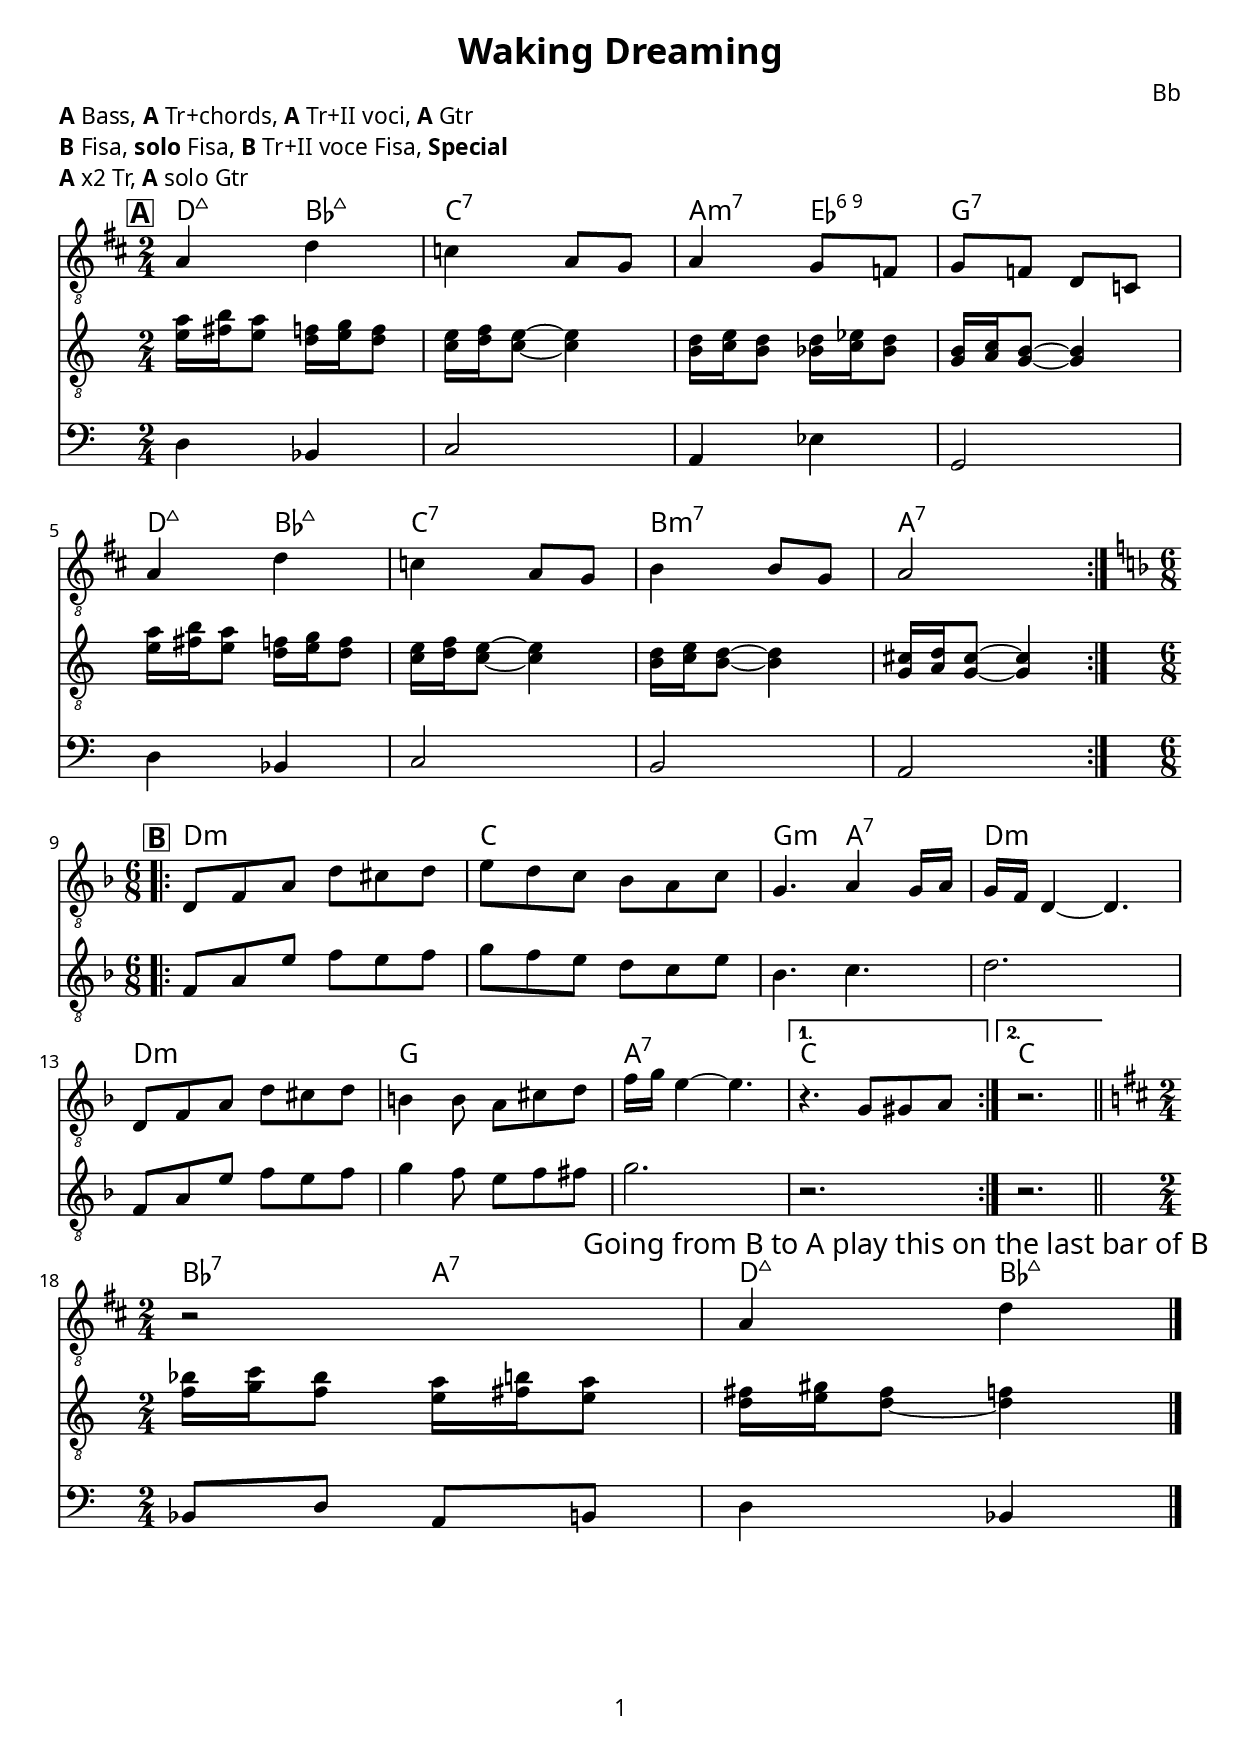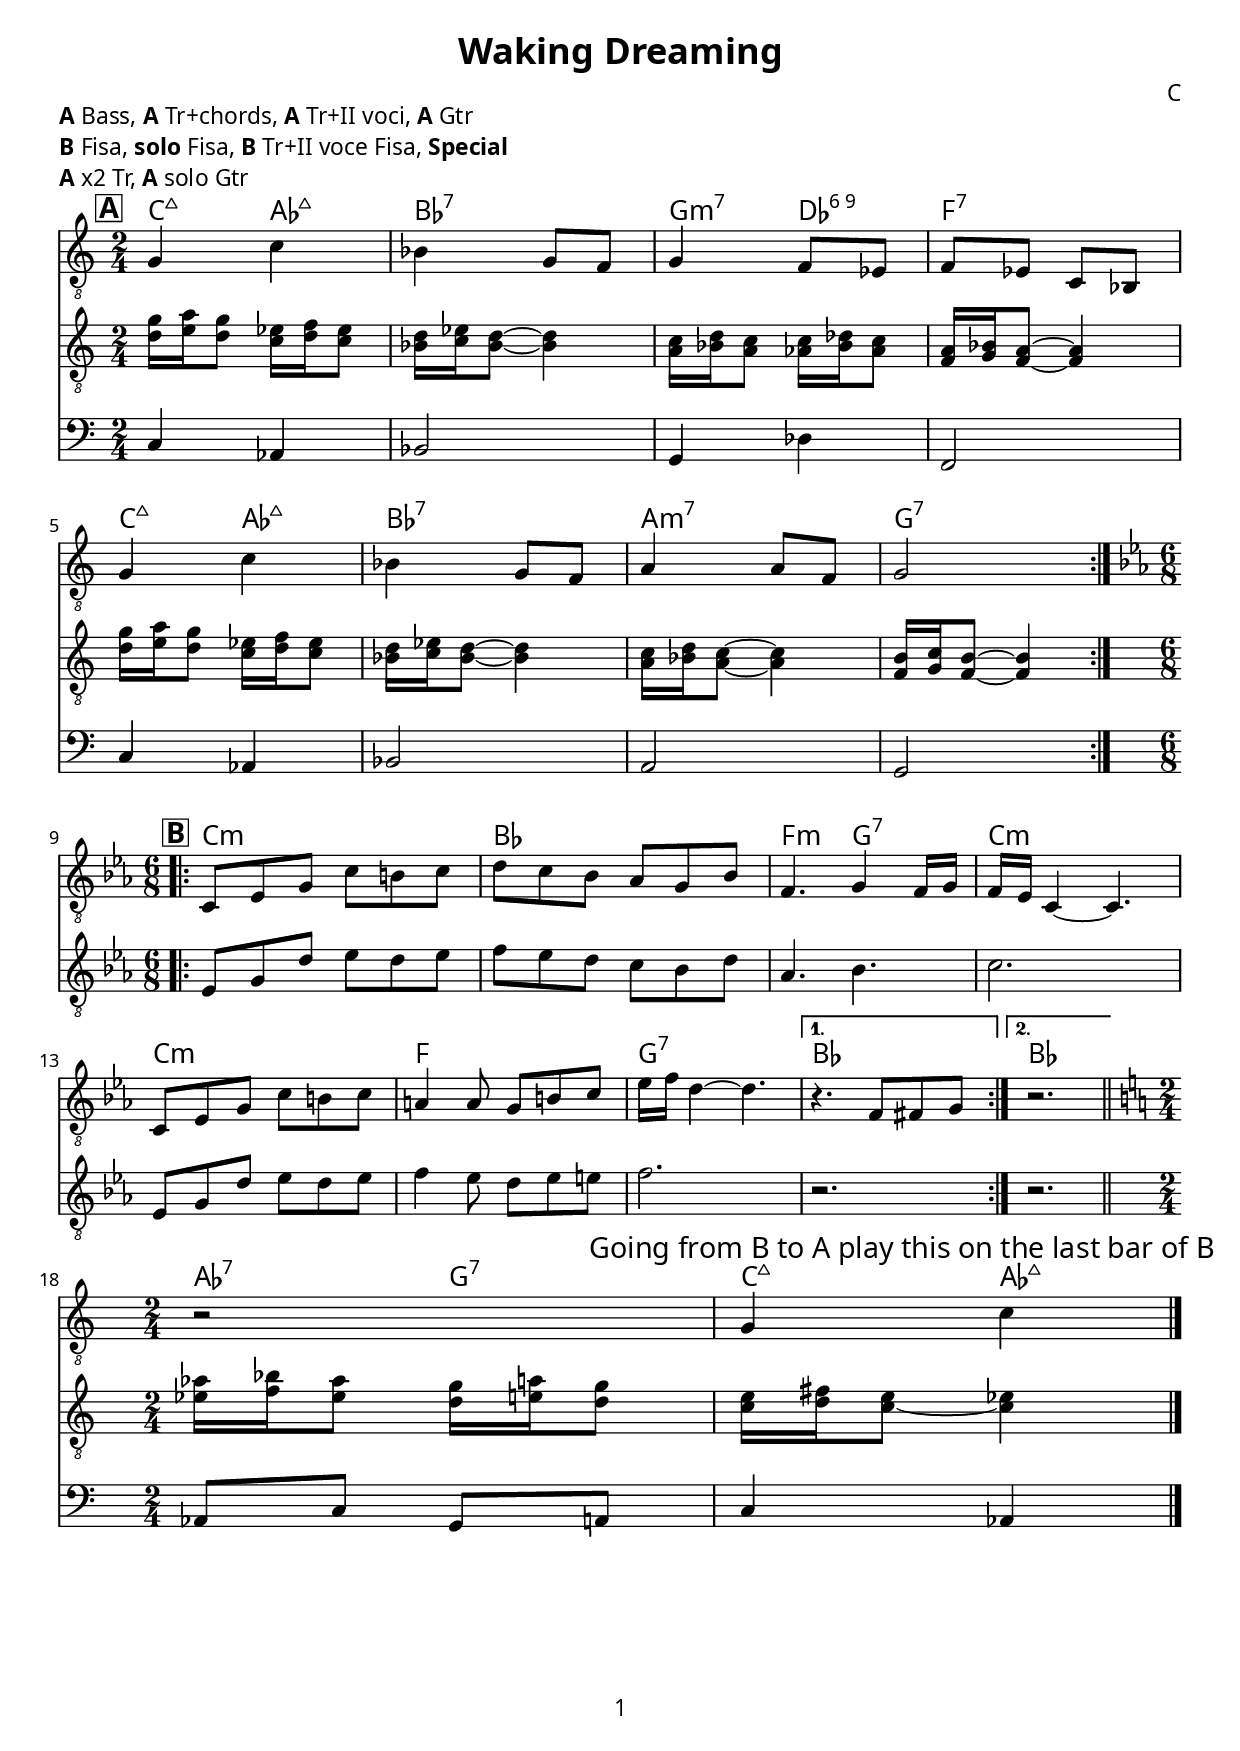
% {{{ PARAMETRI
  myTitle = "Waking Dreaming"
  myKey = \key c \major
  myTime = \time 2/4 
  myTempo =  #(ly:make-moment 60 4)

  struttura = \markup {
    \column {
        \line {\bold{A} Bass, \bold{A} Tr+chords, \bold{A} Tr+II voci, \bold{A} Gtr}
        \line{ \bold{B} Fisa, \bold{solo} Fisa, \bold{B} Tr+II voce Fisa, \bold{Special}}
        \line{\bold{A}x2 Tr, \bold{A} solo Gtr}
      }
    }
% }}}

% INTESTAZIONE {{{
\version "2.18.2"

\header {
title = \myTitle
}

\paper{
print-first-page-number = ##t
oddHeaderMarkup = \markup \null
evenHeaderMarkup = \markup \null
oddFooterMarkup = \markup {
  \fill-line {
    \on-the-fly \print-page-number-check-first
    \fromproperty #'page:page-number-string
  }
}
evenFooterMarkup = \oddFooterMarkup
#(set-global-staff-size 10)
myStaffSize = #20
fonts = #(make-pango-font-tree
"FontAwesome"
"FontAwesome"
"FontAwesome"
(/ myStaffSize 20))
}

global = {
\myKey
\numericTimeSignature
\myTime
\set Score.markFormatter = #format-mark-box-alphabet
}
\layout { indent = #0 }

\layout {
  \context { 
    \Staff \RemoveEmptyStaves 
    \override VerticalAxisGroup.remove-first = ##t
  }
}
%}}}

% {{{ PARTE A
  temaA = {
    \repeat volta 2{
      g4 c bes g8 f | g4 f8 ees | f ees c bes |
      g'4 c | bes g8 f | a4 a8 f | g2 |
    }
  }

  ritmicaAuno = {
    \repeat volta 2{
      g16 a g8 ees16 f ees8 | d16 ees d8~ d4 |
      c16 d c8 c16 des c8 | a16 bes a8~ a4 |
      g'16 a g8 ees16 f ees8 | d16 ees d8~ d4 |
      c16 d c8~ c4 | b16 c b8~ b4 |
    }
  }

  ritmicaAdue = {
    \repeat volta 2{
      d16 e d8 c16 d c8 | bes16 c bes8~ bes 4|
      a16 bes a8 aes16 bes aes8 | f16 g f8~ f4 |
      d'16 e d8 c16 d c8 | bes16 c bes8~ bes 4|
      a16 bes a8~ a4 | f16 g f8~ f4 |
    }
  }

  accordiA = \chordmode{
    \repeat volta 2{
      c4:maj7 aes:maj7 | bes2:7 | g4:m7 des:6.9 | f2:7 |
      c4:maj7 aes:maj7 | bes2:7 | a2:m7 | g2:7 |
    }
  }

  bassoA = {
    \repeat volta 2{
      c4 aes | bes2 | g4 des' | f,2 |
      c'4 aes | bes2 | a2 | g2 |
    }
  }

  silenzioA = {
      s2 | s2 | s2 | s2 | 
      s2 | s2 | s2 | s2 | 
  }
% }}}

% {{{ PARTE B
  temaB = {
    \time 6/8
    \key c \minor
    \repeat volta 2{
      c,8 ees g c b c | d c bes aes g bes | 
      f4. g4 f16 g | f ees  c4~ c4. |
      c8 ees g c b c | a4 a8 g b c | 
      ees16 f d4~ d4. | 
    }
    \alternative{
      { r4. f,8 fis g | }
      { r2. | }
    }
}

  temaBdue = {
    \time 6/8
    \key c \minor
    \repeat volta 2{
      ees,8 g d' ees d ees | f ees d c bes d | aes4. bes4. | c2. |
      ees,8 g d' ees d ees | f4 ees8 d ees e | f2. |
    }
    \alternative{
      { r2. | }
      { r2. | }
    }
}

  accordiB = \chordmode{
    \repeat volta 2 {
      c2.:m | bes2. | f4.:m g4.:7 | c2.:m | \break
      c2.:m | f2. | g2.:7 |
    }
    \alternative
    {
      { bes2.: | }
      { bes2.: | }
    }
  }

  silenzioB = {
    \time 6/8
    \repeat volta 2{
      s2. | s2. | s2. | s2. | 
      s2. | s2. | s2. | 
    }
    \alternative{
      { s2. | }
      { s2. | }
    }
  }
% }}}

% {{{ PARTE C
  temaC = {
    \time 2/4
    \key c \major
    \mark \markup {
      \hspace #44
      "Going from B to A play this on the last bar of B"
    }
      r2 |  g4 c |
  }

  ritmicaCuno = {
    \time 2/4
      ees16 f ees8 d16 e d8 | c16 d c8~ c4 |
  }

  ritmicaCdue = {
    \time 2/4
      aes16 bes aes8 g16 a g8 | e16 fis e8 ees4 |
  }

  accordiC = \chordmode{
    \time 2/4
      aes4:7 g:7 | c4:maj7 aes:maj7 | 
  }

  bassoC = {
    \time 2/4
    aes8 c g a | c4 aes4 |
  }

  silenzioC = {
    \time 2/4
      s2 | s2 |
  }
% }}}

% SCORE {{{
tema = \relative c' {
  \mark \default
  \temaA \break
  \mark \default
  \temaB \break
  \bar "||"
  \temaC \break
  \bar "|."
}

temaDue = \relative c' {
  \silenzioA
  \temaBdue 
  \silenzioC
}


basso = \relative c {
  \bassoA \break
  \silenzioB
  \bassoC
}

chordsPart ={
  \new ChordNames {
    \set chordChanges = ##t
    \accordiA
    \accordiB
    \accordiC
  }
}

temaPart = \new Staff \with {
  instrumentName = ""
  midiInstrument = "piano"
} { \clef "treble_8" \global \tema }

temaDuePart = \new Staff \with {
  instrumentName = ""
  midiInstrument = "piano"
} { \clef "treble_8" \global \temaDue }

bassoPart = \new Staff \with {
  instrumentName = ""
  midiInstrument = "piano"
} { \clef "bass" \basso }

ritmicaPart = \new Staff \with {
  instrumentName = ""
  midiInstrument = "piano"
} { \clef "treble_8" 
      \new Voice <<  
        \relative c'' {\ritmicaAuno }
        \relative c' {\ritmicaAdue }
      >>
        \silenzioB
      \new Voice <<  
        \relative c' {\ritmicaCuno }
        \relative c'' {\ritmicaCdue }
      >>
}

scoreContent = << 
  \chordsPart
  \temaPart
  \temaDuePart
  \ritmicaPart
  \bassoPart
>>
%}}}

% {{{ BOOKS
  \book{
    \struttura
    \header{ composer="C" }
    \bookOutputSuffix "C"
    \score {
      \scoreContent
      \layout {}
      \midi { \context { \Score tempoWholesPerMinute = #(ly:make-moment 90 4) } }
    }
  }

  \book{
    \struttura
    \header{ composer="Bb" }
    \bookOutputSuffix "Bb"
    \score { \transpose c d {\scoreContent} }
  }
% }}}
